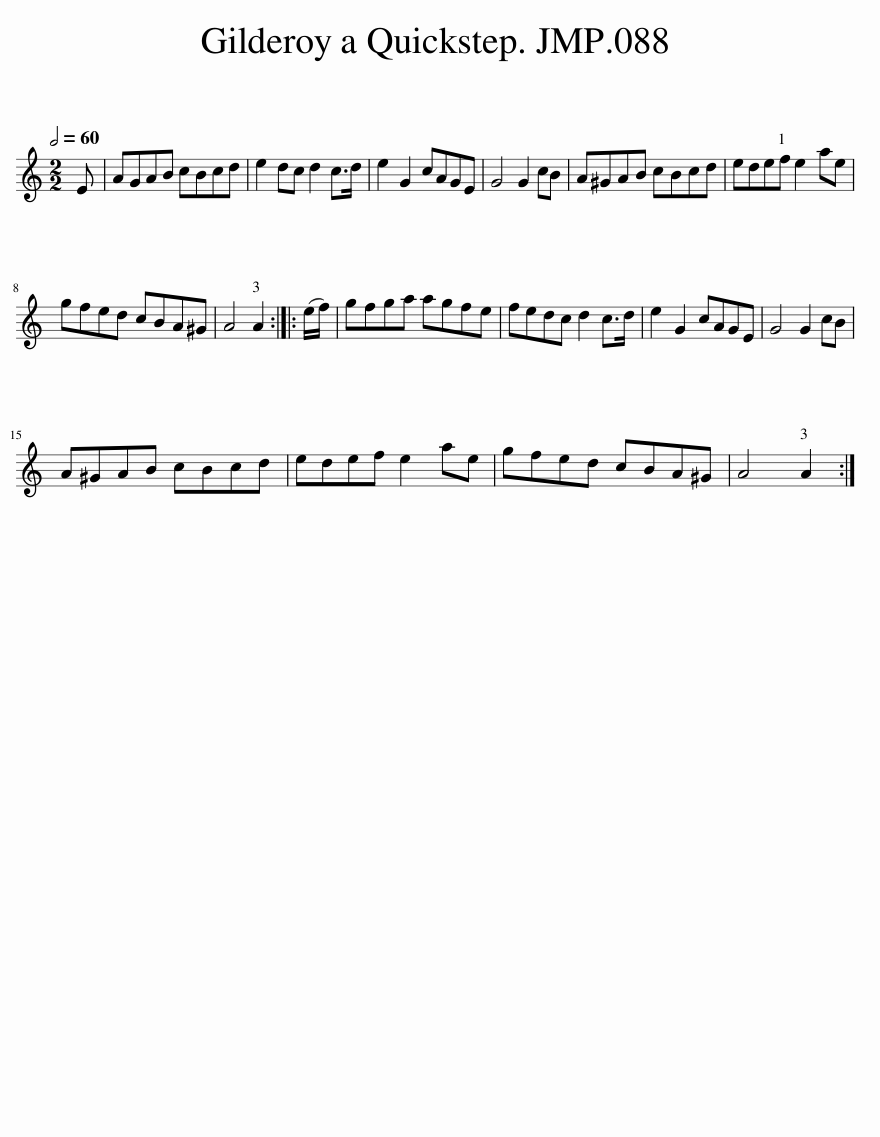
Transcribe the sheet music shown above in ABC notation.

X:1
L:1/8
Q:1/2=60
M:2/2
I:linebreak $
K:C
V:1 treble
V:1
 E | AGAB cBcd | e2 dc d2 c>d | e2 G2 cAGE | G4 G2 cB | %5
 A^GAB cBcd | edef e2 ae |$ gfed cBA^G | A4 A2 :: (e/f/) | %10
 gfga agfe | fedc d2 c>d | e2 G2 cAGE | G4 G2 cB |$ A^GAB cBcd | %15
 edef e2 ae | gfed cBA^G | A4 A2 :| %18
